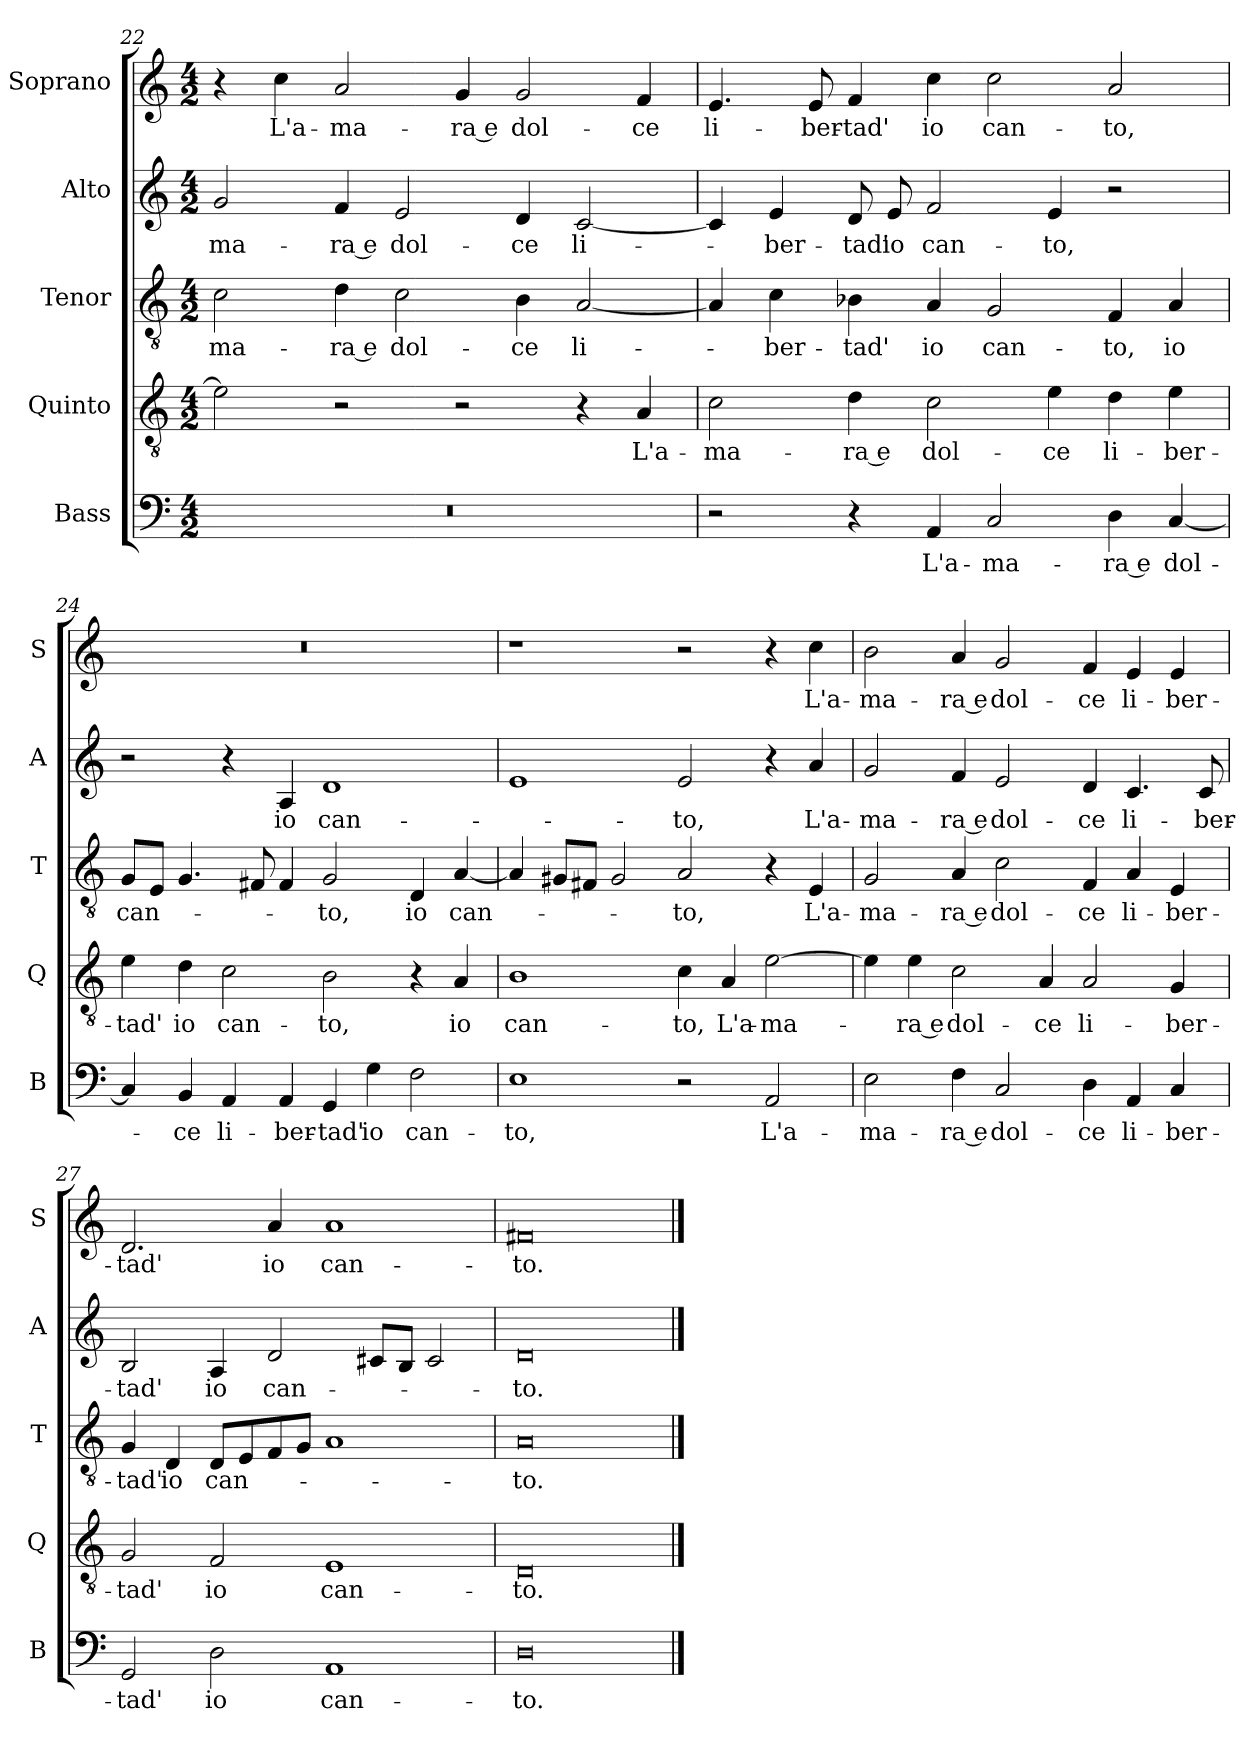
**kern	**text	**kern	**text	**kern	**text	**kern	**text	**kern	**text
*part5	*part5	*part4	*part4	*part3	*part3	*part2	*part2	*part1	*part1
*staff5	*staff5	*staff4	*staff4	*staff3	*staff3	*staff2	*staff2	*staff1	*staff1
*I"Bass	*	*I"Quinto	*	*I"Tenor	*	*I"Alto	*	*I"Soprano	*
*I'B	*	*I'Q	*	*I'T	*	*I'A	*	*I'S	*
*clefF4	*	*clefGv2	*	*clefGv2	*	*clefG2	*	*clefG2	*
*k[]	*	*k[]	*	*k[]	*	*k[]	*	*k[]	*
*C:	*	*C:	*	*C:	*	*C:	*	*C:	*
*M4/2	*	*M4/2	*	*M4/2	*	*M4/2	*	*M4/2	*
=22	=22	=22	=22	=22	=22	=22	=22	=22	=22
!	!	!	!	!	!LO:LY:b	!	!LO:LY:b	!	!
0r	.	2e\]	.	2c\	-ma-	2g/	-ma-	4r	.
!	!	!	!	!	!	!	!	!	!LO:LY:b
.	.	.	.	.	.	.	.	4cc\	L'a-
!	!	!	!	!	!LO:LY:b	!	!LO:LY:b	!	!LO:LY:b
.	.	2r	.	4d\	-ra e	4f/	-ra e	2a/	-ma-
!	!	!	!	!	!LO:LY:b	!	!LO:LY:b	!	!
.	.	.	.	2c\	dol-	2e/	dol-	.	.
!	!	!	!	!	!	!	!	!	!LO:LY:b
.	.	2r	.	.	.	.	.	4g/	-ra e
!	!	!	!	!	!LO:LY:b	!	!LO:LY:b	!	!LO:LY:b
.	.	.	.	4B\	-ce	4d/	-ce	2g/	dol-
!	!	!	!	!	!LO:LY:b	!	!LO:LY:b	!	!
.	.	4r	.	[2A/	li-	[2c/	li-	.	.
!	!	!	!LO:LY:b	!	!	!	!	!	!LO:LY:b
.	.	4A/	L'a-	.	.	.	.	4f/	-ce
!!LO:LB:g=z
=23	=23	=23	=23	=23	=23	=23	=23	=23	=23
!	!	!	!LO:LY:b	!	!	!	!	!	!LO:LY:b
2r	.	2c\	-ma-	4A/]	.	4c/]	.	4.e/	li-
!	!	!	!	!	!LO:LY:b	!	!LO:LY:b	!	!
.	.	.	.	4c\	-ber-	4e/	-ber-	.	.
!	!	!	!	!	!	!	!	!	!LO:LY:b
.	.	.	.	.	.	.	.	8e/	-ber-
!	!	!	!LO:LY:b	!	!LO:LY:b	!	!LO:LY:b	!	!LO:LY:b
4r	.	4d\	-ra e	4B-X\	-tad'	8d/	-tad'	4f/	-tad'
!	!	!	!	!	!	!	!LO:LY:b	!	!
.	.	.	.	.	.	8e/	io	.	.
!	!LO:LY:b	!	!LO:LY:b	!	!LO:LY:b	!	!LO:LY:b	!	!LO:LY:b
4AA/	L'a-	2c\	dol-	4A/	io	2f/	can-	4cc\	io
!	!LO:LY:b	!	!	!	!LO:LY:b	!	!	!	!LO:LY:b
2C/	-ma-	.	.	2G/	can-	.	.	2cc\	can-
!	!	!	!LO:LY:b	!	!	!	!LO:LY:b	!	!
.	.	4e\	-ce	.	.	4e/	-to,	.	.
!	!LO:LY:b	!	!LO:LY:b	!	!LO:LY:b	!	!	!	!LO:LY:b
4D\	-ra e	4d\	li-	4F/	-to,	2r	.	2a/	-to,
!	!LO:LY:b	!	!LO:LY:b	!	!LO:LY:b	!	!	!	!
[4C/	dol-	4e\	-ber-	4A/	io	.	.	.	.
=24	=24	=24	=24	=24	=24	=24	=24	=24	=24
!	!	!	!LO:LY:b	!	!LO:LY:b	!	!	!	!
4C/]	.	4e\	-tad'	8G/L	can-	2r	.	0r	.
.	.	.	.	8E/J	.	.	.	.	.
!	!LO:LY:b	!	!LO:LY:b	!	!	!	!	!	!
4BB/	-ce	4d\	io	4.G/	.	.	.	.	.
!	!LO:LY:b	!	!LO:LY:b	!	!	!	!	!	!
4AA/	li-	2c\	can-	.	.	4r	.	.	.
.	.	.	.	8F#X/	.	.	.	.	.
!	!LO:LY:b	!	!	!	!	!	!LO:LY:b	!	!
4AA/	-ber-	.	.	4F#/	.	4A/	io	.	.
!	!LO:LY:b	!	!LO:LY:b	!	!LO:LY:b	!	!LO:LY:b	!	!
4GG/	-tad'	2B\	-to,	2G/	-to,	1d	can-	.	.
!	!LO:LY:b	!	!	!	!	!	!	!	!
4G\	io	.	.	.	.	.	.	.	.
!	!LO:LY:b	!	!	!	!LO:LY:b	!	!	!	!
2F\	can-	4r	.	4D/	io	.	.	.	.
!	!	!	!LO:LY:b	!	!LO:LY:b	!	!	!	!
.	.	4A/	io	[4A/	can-	.	.	.	.
=25	=25	=25	=25	=25	=25	=25	=25	=25	=25
!	!LO:LY:b	!	!LO:LY:b	!	!	!	!	!	!
1E	-to,	1B	can-	4A/]	.	1e	.	1r	.
.	.	.	.	8G#X/L	.	.	.	.	.
.	.	.	.	8F#X/J	.	.	.	.	.
.	.	.	.	2G#/	.	.	.	.	.
!	!	!	!LO:LY:b	!	!LO:LY:b	!	!LO:LY:b	!	!
2r	.	4c\	-to,	2A/	-to,	2e/	-to,	2r	.
!	!	!	!LO:LY:b	!	!	!	!	!	!
.	.	4A/	L'a-	.	.	.	.	.	.
!	!LO:LY:b	!	!LO:LY:b	!	!	!	!	!	!
2AA/	L'a-	[2e\	-ma-	4r	.	4r	.	4r	.
!	!	!	!	!	!LO:LY:b	!	!LO:LY:b	!	!LO:LY:b
.	.	.	.	4E/	L'a-	4a/	L'a-	4cc\	L'a-
!!LO:PB:g=z
=26	=26	=26	=26	=26	=26	=26	=26	=26	=26
!	!LO:LY:b	!	!	!	!LO:LY:b	!	!LO:LY:b	!	!LO:LY:b
2E\	-ma-	4e\]	.	2G/	-ma-	2g/	-ma-	2b\	-ma-
!	!	!	!LO:LY:b	!	!	!	!	!	!
.	.	4e\	-ra e	.	.	.	.	.	.
!	!LO:LY:b	!	!LO:LY:b	!	!LO:LY:b	!	!LO:LY:b	!	!LO:LY:b
4F\	-ra e	2c\	dol-	4A/	-ra e	4f/	-ra e	4a/	-ra e
!	!LO:LY:b	!	!	!	!LO:LY:b	!	!LO:LY:b	!	!LO:LY:b
2C/	dol-	.	.	2c\	dol-	2e/	dol-	2g/	dol-
!	!	!	!LO:LY:b	!	!	!	!	!	!
.	.	4A/	-ce	.	.	.	.	.	.
!	!LO:LY:b	!	!LO:LY:b	!	!LO:LY:b	!	!LO:LY:b	!	!LO:LY:b
4D\	-ce	2A/	li-	4F/	-ce	4d/	-ce	4f/	-ce
!	!LO:LY:b	!	!	!	!LO:LY:b	!	!LO:LY:b	!	!LO:LY:b
4AA/	li-	.	.	4A/	li-	4.c/	li-	4e/	li-
!	!LO:LY:b	!	!LO:LY:b	!	!LO:LY:b	!	!	!	!LO:LY:b
4C/	-ber-	4G/	-ber-	4E/	-ber-	.	.	4e/	-ber-
!	!	!	!	!	!	!	!LO:LY:b	!	!
.	.	.	.	.	.	8c/	-ber-	.	.
=27	=27	=27	=27	=27	=27	=27	=27	=27	=27
!	!LO:LY:b	!	!LO:LY:b	!	!LO:LY:b	!	!LO:LY:b	!	!LO:LY:b
2GG/	-tad'	2G/	-tad'	4G/	-tad'	2B/	-tad'	2.d/	-tad'
!	!	!	!	!	!LO:LY:b	!	!	!	!
.	.	.	.	4D/	io	.	.	.	.
!	!LO:LY:b	!	!LO:LY:b	!	!LO:LY:b	!	!LO:LY:b	!	!
2D\	io	2F/	io	8D/L	can-	4A/	io	.	.
.	.	.	.	8E/	.	.	.	.	.
!	!	!	!	!	!	!	!LO:LY:b	!	!LO:LY:b
.	.	.	.	8F/	.	2d/	can-	4a/	io
.	.	.	.	8G/J	.	.	.	.	.
!	!LO:LY:b	!	!LO:LY:b	!	!	!	!	!	!LO:LY:b
1AA	can-	1E	can-	1A	.	.	.	1a	can-
.	.	.	.	.	.	8c#X/L	.	.	.
.	.	.	.	.	.	8B/J	.	.	.
.	.	.	.	.	.	2c#/	.	.	.
=28	=28	=28	=28	=28	=28	=28	=28	=28	=28
!	!LO:LY:b	!	!LO:LY:b	!	!LO:LY:b	!	!LO:LY:b	!	!LO:LY:b
0D	-to.	0D	-to.	0A	-to.	0d	-to.	0f#X	-to.
==	==	==	==	==	==	==	==	==	==
*-	*-	*-	*-	*-	*-	*-	*-	*-	*-
